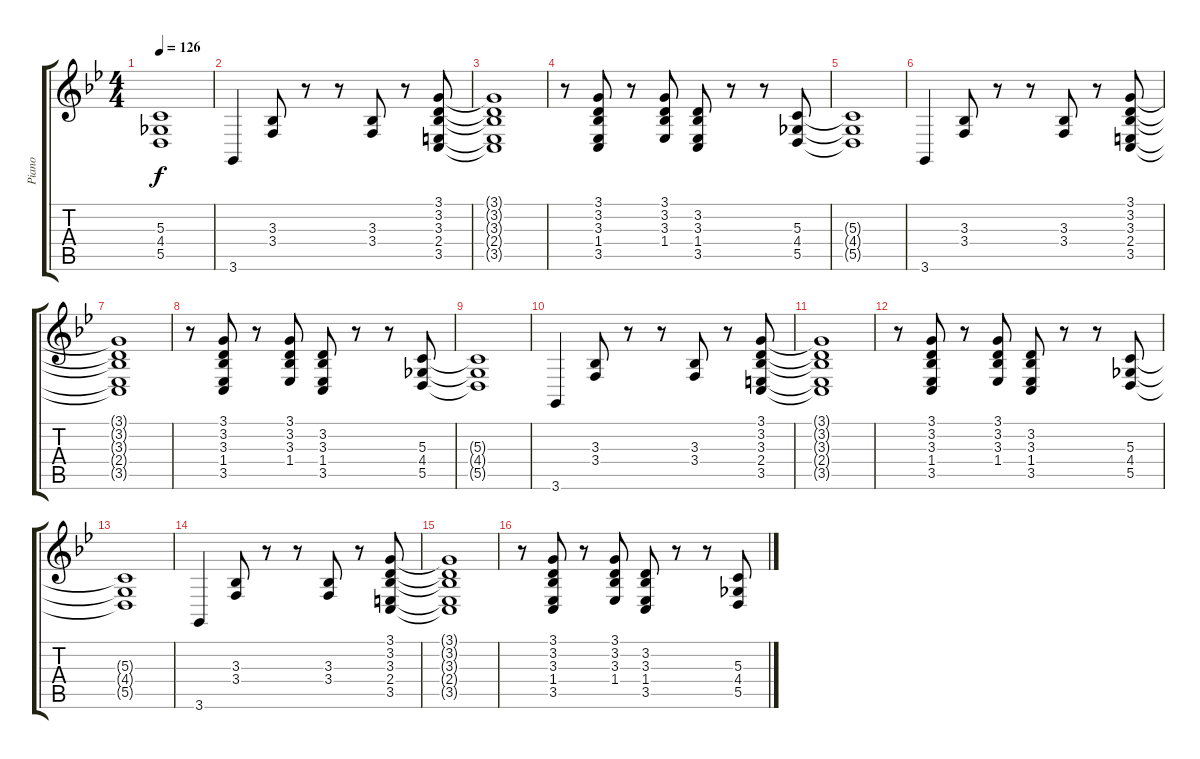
\track ("Piano" "Piano") {instrument electricgrandpiano}
\staff {score tabs}
\tuning (E4 B3 G3 D3 A2 E2) {hide}
\ts (4 4)
\tempo 126
\clef g2
\ks bb
(5.3{t} 4.4{t} 5.5{t}).1{dy f} |
3.6.4 (3.3 3.4).8 r.8 r.8 (3.3 3.4).8 r.8 (3.1 3.2 3.3 2.4 3.5).8 |
(3.1{t} 3.2{t} 3.3{t} 2.4{t} 3.5{t}).1 |
r.8 (3.1 3.2 3.3 1.4 3.5).8 r.8 (3.1 3.2 3.3 1.4).8 (3.2 3.3 1.4 3.5).8 r.8 r.8 (5.3 4.4 5.5).8 |
(5.3{t} 4.4{t} 5.5{t}).1 |
3.6.4 (3.3 3.4).8 r.8 r.8 (3.3 3.4).8 r.8 (3.1 3.2 3.3 2.4 3.5).8 |
(3.1{t} 3.2{t} 3.3{t} 2.4{t} 3.5{t}).1 |
r.8 (3.1 3.2 3.3 1.4 3.5).8 r.8 (3.1 3.2 3.3 1.4).8 (3.2 3.3 1.4 3.5).8 r.8 r.8 (5.3 4.4 5.5).8 |
(5.3{t} 4.4{t} 5.5{t}).1 |
3.6.4 (3.3 3.4).8 r.8 r.8 (3.3 3.4).8 r.8 (3.1 3.2 3.3 2.4 3.5).8 |
(3.1{t} 3.2{t} 3.3{t} 2.4{t} 3.5{t}).1 |
r.8 (3.1 3.2 3.3 1.4 3.5).8 r.8 (3.1 3.2 3.3 1.4).8 (3.2 3.3 1.4 3.5).8 r.8 r.8 (5.3 4.4 5.5).8 |
(5.3{t} 4.4{t} 5.5{t}).1 |
3.6.4 (3.3 3.4).8 r.8 r.8 (3.3 3.4).8 r.8 (3.1 3.2 3.3 2.4 3.5).8 |
(3.1{t} 3.2{t} 3.3{t} 2.4{t} 3.5{t}).1 |
r.8 (3.1 3.2 3.3 1.4 3.5).8 r.8 (3.1 3.2 3.3 1.4).8 (3.2 3.3 1.4 3.5).8 r.8 r.8 (5.3 4.4 5.5).8
